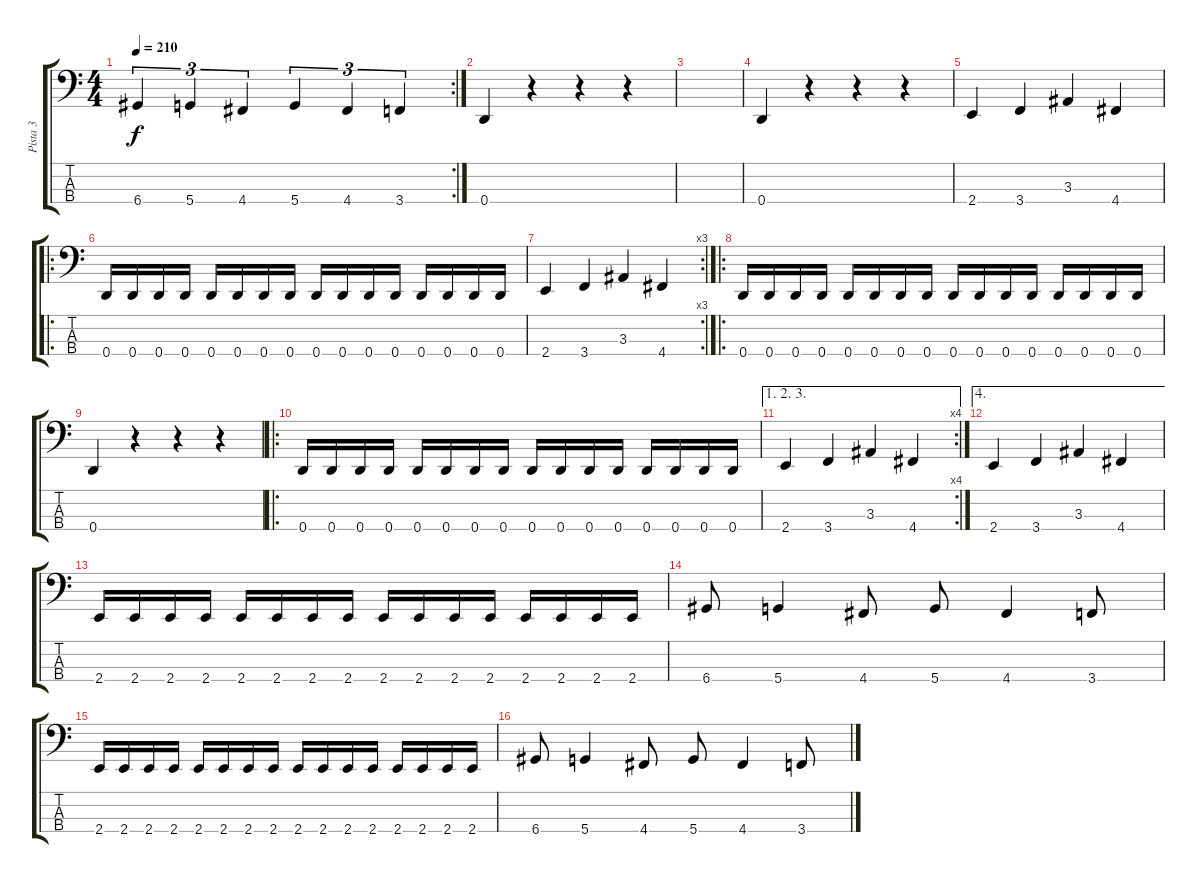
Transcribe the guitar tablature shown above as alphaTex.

\track ("Pista 3" "Pista 3") {instrument electricbassfinger}
\staff {score tabs}
\tuning (F2 C2 G1 D1) {hide}
\rc 2
\ts (4 4)
\tempo 210
\clef f4
\ks c
6.4.4{tu (3 2) dy f} 5.4.4{tu (3 2)} 4.4.4{tu (3 2)} 5.4.4{tu (3 2)} 4.4.4{tu (3 2)} 3.4.4{tu (3 2)} |
0.4.4 r.4 r.4 r.4 |
|
0.4.4 r.4 r.4 r.4 |
2.4.4 3.4.4 3.3.4 4.4.4 |
\ro
0.4.16 0.4.16 0.4.16 0.4.16 0.4.16 0.4.16 0.4.16 0.4.16 0.4.16 0.4.16 0.4.16 0.4.16 0.4.16 0.4.16 0.4.16 0.4.16 |
\rc 3
2.4.4 3.4.4 3.3.4 4.4.4 |
\ro
0.4.16 0.4.16 0.4.16 0.4.16 0.4.16 0.4.16 0.4.16 0.4.16 0.4.16 0.4.16 0.4.16 0.4.16 0.4.16 0.4.16 0.4.16 0.4.16 |
0.4.4 r.4 r.4 r.4 |
\ro
0.4.16 0.4.16 0.4.16 0.4.16 0.4.16 0.4.16 0.4.16 0.4.16 0.4.16 0.4.16 0.4.16 0.4.16 0.4.16 0.4.16 0.4.16 0.4.16 |
\ae (1 2 3)
\rc 4
2.4.4 3.4.4 3.3.4 4.4.4 |
\ae 4
2.4.4 3.4.4 3.3.4 4.4.4 |
2.4.16 2.4.16 2.4.16 2.4.16 2.4.16 2.4.16 2.4.16 2.4.16 2.4.16 2.4.16 2.4.16 2.4.16 2.4.16 2.4.16 2.4.16 2.4.16 |
6.4.8 5.4.4 4.4.8 5.4.8 4.4.4 3.4.8 |
2.4.16 2.4.16 2.4.16 2.4.16 2.4.16 2.4.16 2.4.16 2.4.16 2.4.16 2.4.16 2.4.16 2.4.16 2.4.16 2.4.16 2.4.16 2.4.16 |
6.4.8 5.4.4 4.4.8 5.4.8 4.4.4 3.4.8
